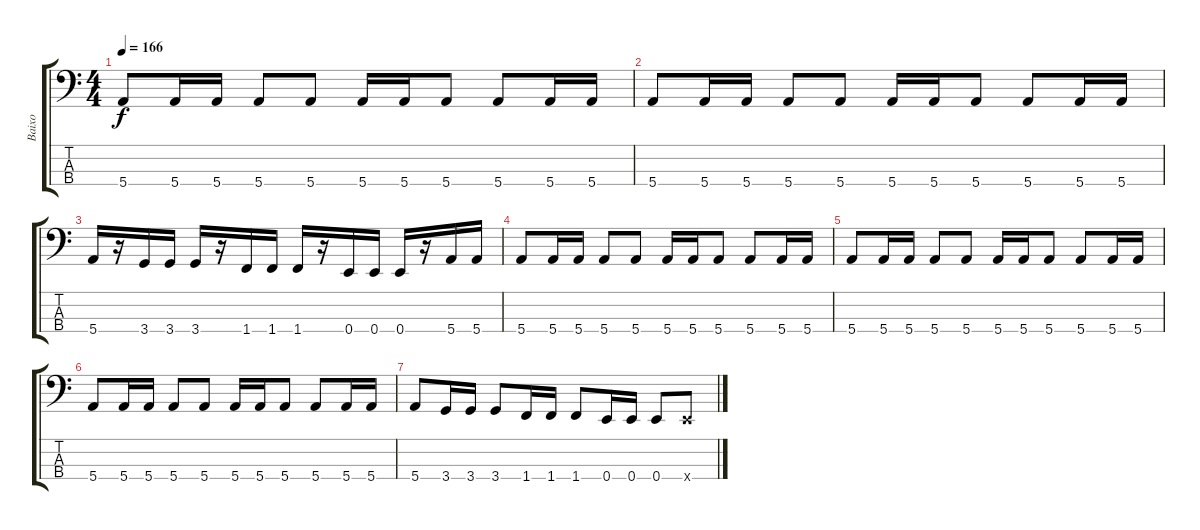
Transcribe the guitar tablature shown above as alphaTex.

\track ("Baixo" "Baixo") {instrument electricbasspick}
\staff {score tabs}
\tuning (G2 D2 A1 E1) {hide}
\ts (4 4)
\tempo 166
\clef f4
\ks c
5.4.8{dy f} 5.4.16 5.4.16 5.4.8 5.4.8 5.4.16 5.4.16 5.4.8 5.4.8 5.4.16 5.4.16 |
5.4.8 5.4.16 5.4.16 5.4.8 5.4.8 5.4.16 5.4.16 5.4.8 5.4.8 5.4.16 5.4.16 |
5.4.16 r.16 3.4.16 3.4.16 3.4.16 r.16 1.4.16 1.4.16 1.4.16 r.16 0.4.16 0.4.16 0.4.16 r.16 5.4.16 5.4.16 |
5.4.8 5.4.16 5.4.16 5.4.8 5.4.8 5.4.16 5.4.16 5.4.8 5.4.8 5.4.16 5.4.16 |
5.4.8 5.4.16 5.4.16 5.4.8 5.4.8 5.4.16 5.4.16 5.4.8 5.4.8 5.4.16 5.4.16 |
5.4.8 5.4.16 5.4.16 5.4.8 5.4.8 5.4.16 5.4.16 5.4.8 5.4.8 5.4.16 5.4.16 |
5.4.8 3.4.16 3.4.16 3.4.8 1.4.16 1.4.16 1.4.8 0.4.16 0.4.16 0.4.8 0.4{x}.8
